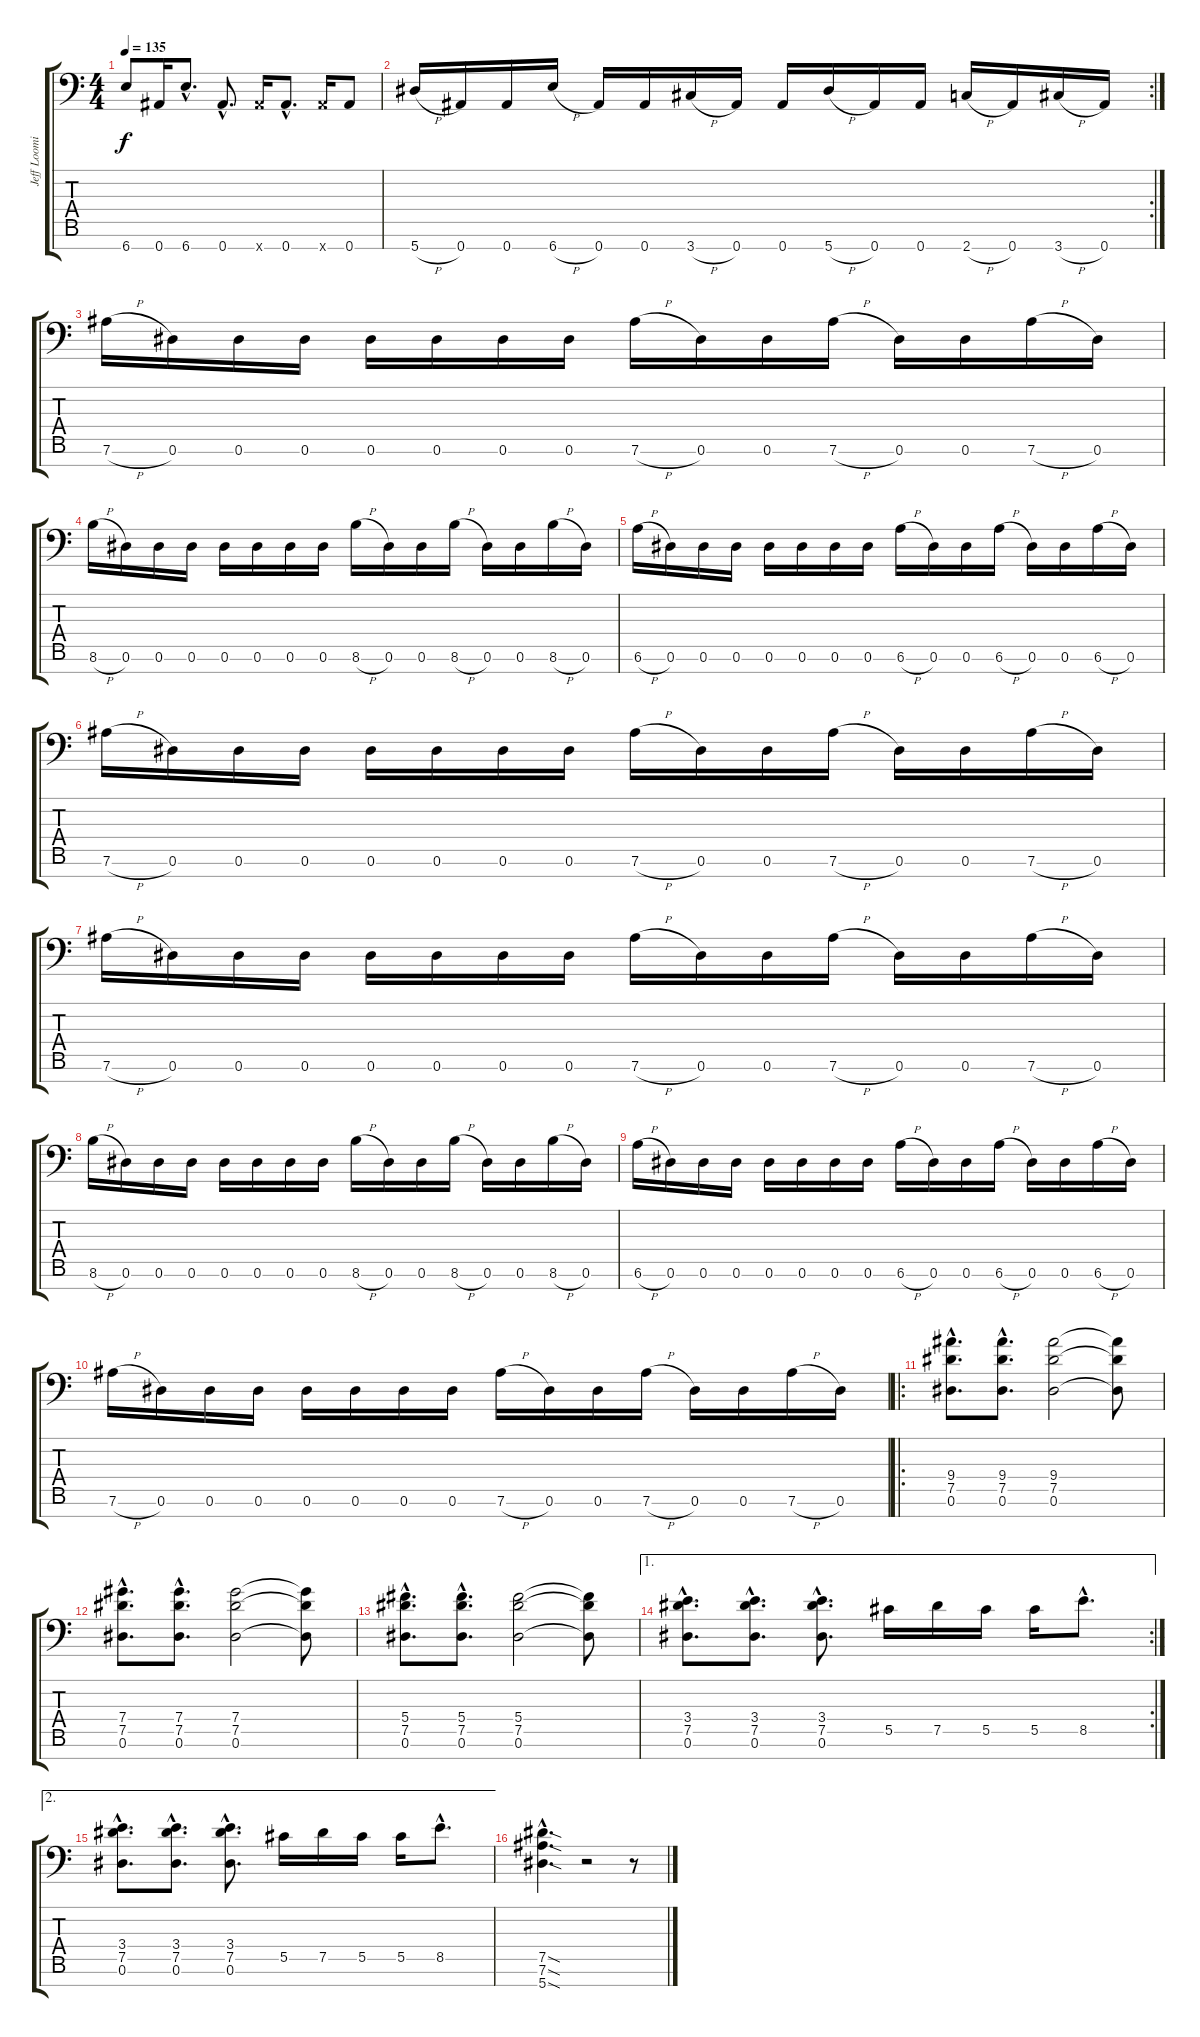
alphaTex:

\track ("Jeff Loomis" "Jeff Loomi") {instrument distortionguitar}
\staff {score tabs}
\tuning (Eb4 Bb3 Gb3 Db3 Ab2 Eb2 Bb1) {hide}
\ts (4 4)
\tempo 135
\clef f4
\ks c
6.7.8{dy f} 0.7.16 6.7{hac}.8{d} 0.7{hac}.8{d} 0.7{x}.16 0.7{hac}.8{d} 0.7{x}.16 0.7.8 |
\rc 2
5.7{h}.16 0.7.16 0.7.16 6.7{h}.16 0.7.16 0.7.16 3.7{h}.16 0.7.16 0.7.16 5.7{h}.16 0.7.16 0.7.16 2.7{h}.16 0.7.16 3.7{h}.16 0.7.16 |
7.6{h}.16 0.6.16 0.6.16 0.6.16 0.6.16 0.6.16 0.6.16 0.6.16 7.6{h}.16 0.6.16 0.6.16 7.6{h}.16 0.6.16 0.6.16 7.6{h}.16 0.6.16 |
8.6{h}.16 0.6.16 0.6.16 0.6.16 0.6.16 0.6.16 0.6.16 0.6.16 8.6{h}.16 0.6.16 0.6.16 8.6{h}.16 0.6.16 0.6.16 8.6{h}.16 0.6.16 |
6.6{h}.16 0.6.16 0.6.16 0.6.16 0.6.16 0.6.16 0.6.16 0.6.16 6.6{h}.16 0.6.16 0.6.16 6.6{h}.16 0.6.16 0.6.16 6.6{h}.16 0.6.16 |
7.6{h}.16 0.6.16 0.6.16 0.6.16 0.6.16 0.6.16 0.6.16 0.6.16 7.6{h}.16 0.6.16 0.6.16 7.6{h}.16 0.6.16 0.6.16 7.6{h}.16 0.6.16 |
7.6{h}.16 0.6.16 0.6.16 0.6.16 0.6.16 0.6.16 0.6.16 0.6.16 7.6{h}.16 0.6.16 0.6.16 7.6{h}.16 0.6.16 0.6.16 7.6{h}.16 0.6.16 |
8.6{h}.16 0.6.16 0.6.16 0.6.16 0.6.16 0.6.16 0.6.16 0.6.16 8.6{h}.16 0.6.16 0.6.16 8.6{h}.16 0.6.16 0.6.16 8.6{h}.16 0.6.16 |
6.6{h}.16 0.6.16 0.6.16 0.6.16 0.6.16 0.6.16 0.6.16 0.6.16 6.6{h}.16 0.6.16 0.6.16 6.6{h}.16 0.6.16 0.6.16 6.6{h}.16 0.6.16 |
7.6{h}.16 0.6.16 0.6.16 0.6.16 0.6.16 0.6.16 0.6.16 0.6.16 7.6{h}.16 0.6.16 0.6.16 7.6{h}.16 0.6.16 0.6.16 7.6{h}.16 0.6.16 |
\ro
(9.4{hac} 7.5{hac} 0.6{hac}).8{d} (9.4{hac} 7.5{hac} 0.6{hac}).8{d} (9.4 7.5 0.6).2 (9.4{t} 7.5{t} 0.6{t}).8 |
(7.4{hac} 7.5{hac} 0.6{hac}).8{d} (7.4{hac} 7.5{hac} 0.6{hac}).8{d} (7.4 7.5 0.6).2 (7.4{t} 7.5{t} 0.6{t}).8 |
(5.4{hac} 7.5{hac} 0.6{hac}).8{d} (5.4{hac} 7.5{hac} 0.6{hac}).8{d} (5.4 7.5 0.6).2 (5.4{t} 7.5{t} 0.6{t}).8 |
\ae 1
\rc 2
(3.4{hac} 7.5{hac} 0.6{hac}).8{d} (3.4{hac} 7.5{hac} 0.6{hac}).8{d} (3.4{hac} 7.5{hac} 0.6{hac}).8{d} 5.5.16 7.5.16 5.5.16 5.5.16 8.5{hac}.8{d} |
\ae 2
(3.4{hac} 7.5{hac} 0.6{hac}).8{d} (3.4{hac} 7.5{hac} 0.6{hac}).8{d} (3.4{hac} 7.5{hac} 0.6{hac}).8{d} 5.5.16 7.5.16 5.5.16 5.5.16 8.5{hac}.8{d} |
(7.5{sod hac} 7.6{sod hac} 5.7{sod hac}).4{d} r.2 r.8
